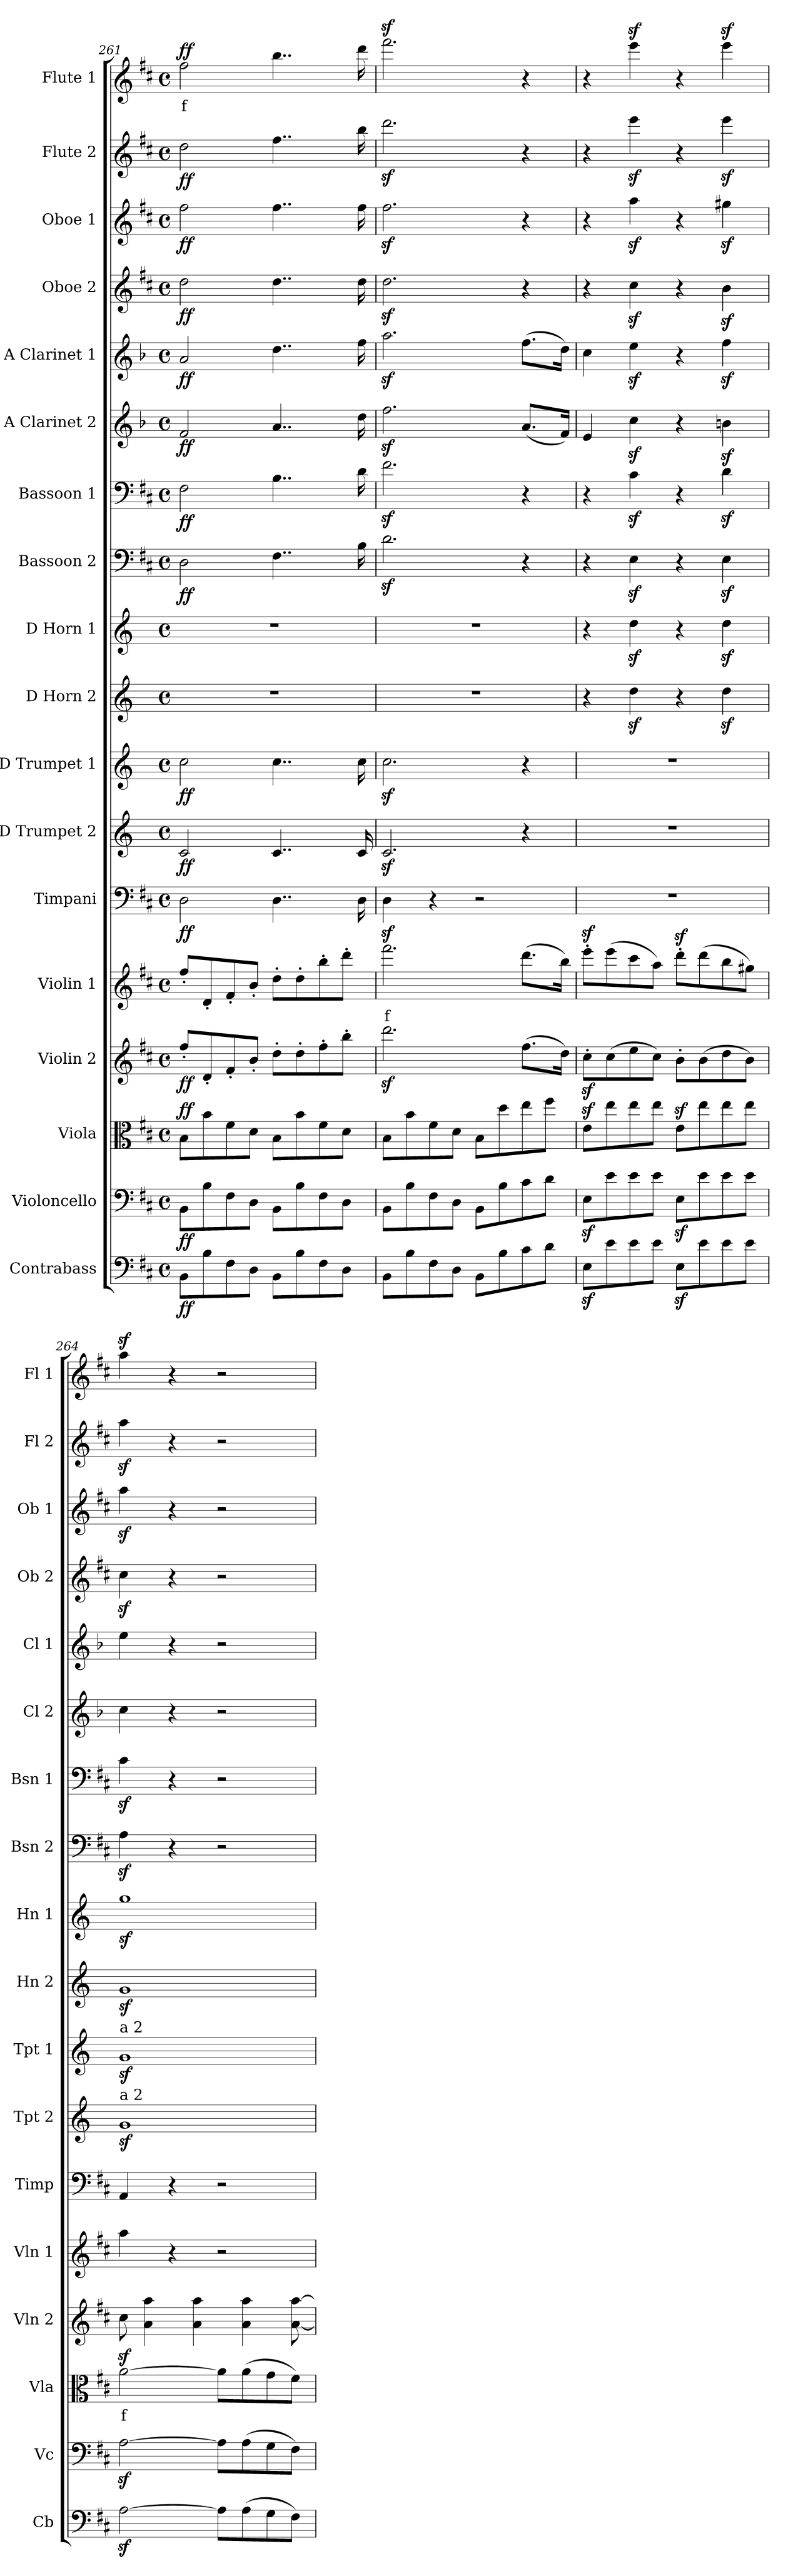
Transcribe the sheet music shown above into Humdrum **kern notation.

**kern	**dynam	**kern	**dynam	**kern	**text	**dynam	**kern	**dynam	**kern	**text	**kern	**dynam	**kern	**dynam	**kern	**dynam	**kern	**kern	**kern	**dynam	**kern	**dynam	**kern	**dynam	**kern	**dynam	**kern	**dynam	**kern	**dynam	**kern	**dynam	**kern	**text	**dynam
*part18	*part18	*part17	*part17	*part16	*part16	*part16	*part15	*part15	*part14	*part14	*part13	*part13	*part12	*part12	*part11	*part11	*part10	*part9	*part8	*part8	*part7	*part7	*part6	*part6	*part5	*part5	*part4	*part4	*part3	*part3	*part2	*part2	*part1	*part1	*part1
*staff18	*staff18	*staff17	*staff17	*staff16	*staff16	*staff16	*staff15	*staff15	*staff14	*staff14	*staff13	*staff13	*staff12	*staff12	*staff11	*staff11	*staff10	*staff9	*staff8	*staff8	*staff7	*staff7	*staff6	*staff6	*staff5	*staff5	*staff4	*staff4	*staff3	*staff3	*staff2	*staff2	*staff1	*staff1	*staff1
*I"Contrabass	*	*I"Violoncello	*	*I"Viola	*	*	*I"Violin 2	*	*I"Violin 1	*	*I"Timpani	*	*I"D Trumpet 2	*	*I"D Trumpet 1	*	*I"D Horn 2	*I"D Horn 1	*I"Bassoon 2	*	*I"Bassoon 1	*	*I"A Clarinet 2	*	*I"A Clarinet 1	*	*I"Oboe 2	*	*I"Oboe 1	*	*I"Flute 2	*	*I"Flute 1	*	*
*I'Cb	*	*I'Vc	*	*I'Vla	*	*	*I'Vln 2	*	*I'Vln 1	*	*I'Timp	*	*I'Tpt 2	*	*I'Tpt 1	*	*I'Hn 2	*I'Hn 1	*I'Bsn 2	*	*I'Bsn 1	*	*I'Cl 2	*	*I'Cl 1	*	*I'Ob 2	*	*I'Ob 1	*	*I'Fl 2	*	*I'Fl 1	*	*
*clefF4	*	*clefF4	*	*clefC3	*	*	*clefG2	*	*clefG2	*	*clefF4	*	*clefG2	*	*clefG2	*	*clefG2	*clefG2	*clefF4	*	*clefF4	*	*clefG2	*	*clefG2	*	*clefG2	*	*clefG2	*	*clefG2	*	*clefG2	*	*
*ITrd7c12	*	*	*	*	*	*	*	*	*	*	*	*	*ITrd-1c-2	*	*ITrd-1c-2	*	*ITrd6c10	*ITrd6c10	*	*	*	*	*ITrd2c3	*	*ITrd2c3	*	*	*	*	*	*	*	*	*	*
*k[f#c#]	*	*k[f#c#]	*	*k[f#c#]	*	*	*k[f#c#]	*	*k[f#c#]	*	*k[f#c#]	*	*k[f#c#]	*	*k[f#c#]	*	*k[f#c#]	*k[f#c#]	*k[f#c#]	*	*k[f#c#]	*	*k[f#c#]	*	*k[f#c#]	*	*k[f#c#]	*	*k[f#c#]	*	*k[f#c#]	*	*k[f#c#]	*	*
*M4/4	*	*M4/4	*	*M4/4	*	*	*M4/4	*	*M4/4	*	*M4/4	*	*M4/4	*	*M4/4	*	*M4/4	*M4/4	*M4/4	*	*M4/4	*	*M4/4	*	*M4/4	*	*M4/4	*	*M4/4	*	*M4/4	*	*M4/4	*	*
*met(c)	*	*met(c)	*	*met(c)	*	*	*met(c)	*	*met(c)	*	*met(c)	*	*met(c)	*	*met(c)	*	*met(c)	*met(c)	*met(c)	*	*met(c)	*	*met(c)	*	*met(c)	*	*met(c)	*	*met(c)	*	*met(c)	*	*met(c)	*	*
=261	=261	=261	=261	=261	=261	=261	=261	=261	=261	=261	=261	=261	=261	=261	=261	=261	=261	=261	=261	=261	=261	=261	=261	=261	=261	=261	=261	=261	=261	=261	=261	=261	=261	=261	=261
!	!LO:DY:b	!	!LO:DY:b	!	!	!LO:DY:b	!	!LO:DY:b	!	!	!	!LO:DY:b	!	!LO:DY:b	!	!LO:DY:b	!	!	!	!LO:DY:b	!	!LO:DY:b	!	!LO:DY:b	!	!LO:DY:b	!	!LO:DY:b	!	!LO:DY:b	!	!LO:DY:b	!	!LO:LY:b:color=#FF0000	!LO:DY:b
8BBB\L	ff	8BB\L	ff	8B\L	.	ff	8ff#'/L	ff	8ff#'/L	.	2D\	ff	2d/	ff	2dd\	ff	1r	1r	2D\	ff	2F#\	ff	2d/	ff	2f#/	ff	2dd\	ff	2ff#\	ff	2dd\	ff	2ff#\	f	ff
8BB\	.	8B\	.	8b\	.	.	8d'/	.	8d'/	.	.	.	.	.	.	.	.	.	.	.	.	.	.	.	.	.	.	.	.	.	.	.	.	.	.
8FF#\	.	8F#\	.	8f#\	.	.	8f#'/	.	8f#'/	.	.	.	.	.	.	.	.	.	.	.	.	.	.	.	.	.	.	.	.	.	.	.	.	.	.
8DD\J	.	8D\J	.	8d\J	.	.	8b'/J	.	8b'/J	.	.	.	.	.	.	.	.	.	.	.	.	.	.	.	.	.	.	.	.	.	.	.	.	.	.
8BBB\L	.	8BB\L	.	8B\L	.	.	8dd'\L	.	8dd'\L	.	4..D\	.	4..d/	.	4..dd\	.	.	.	4..F#\	.	4..B\	.	4..f#/	.	4..b\	.	4..dd\	.	4..ff#\	.	4..ff#\	.	4..bb\	.	.
8BB\	.	8B\	.	8b\	.	.	8dd'\	.	8dd'\	.	.	.	.	.	.	.	.	.	.	.	.	.	.	.	.	.	.	.	.	.	.	.	.	.	.
8FF#\	.	8F#\	.	8f#\	.	.	8ff#'\	.	8bb'\	.	.	.	.	.	.	.	.	.	.	.	.	.	.	.	.	.	.	.	.	.	.	.	.	.	.
8DD\J	.	8D\J	.	8d\J	.	.	8bb'\J	.	8ddd'\J	.	.	.	.	.	.	.	.	.	.	.	.	.	.	.	.	.	.	.	.	.	.	.	.	.	.
.	.	.	.	.	.	.	.	.	.	.	16D\	.	16d/	.	16dd\	.	.	.	16B\	.	16d\	.	16b\	.	16dd\	.	16dd\	.	16ff#\	.	16bb\	.	16ddd\	.	.
=262	=262	=262	=262	=262	=262	=262	=262	=262	=262	=262	=262	=262	=262	=262	=262	=262	=262	=262	=262	=262	=262	=262	=262	=262	=262	=262	=262	=262	=262	=262	=262	=262	=262	=262	=262
!	!	!	!	!	!	!	!	!	!	!LO:LY:b:color=#FF0000	!	!	!	!	!	!	!	!	!	!	!	!	!	!	!	!	!	!	!	!	!	!	!	!	!
8BBB\L	.	8BB\L	.	8B\L	.	.	2.dddz<\	.	2.fff#z<\	f	4D\	.	2.dz</	.	2.ddz<\	.	1r	1r	2.dz<\	.	2.f#z<\	.	2.ddz<\	.	2.ff#z<\	.	2.ddz<\	.	2.ff#z<\	.	2.dddz<\	.	2.fff#z<\	.	.
8BB\	.	8B\	.	8b\	.	.	.	.	.	.	.	.	.	.	.	.	.	.	.	.	.	.	.	.	.	.	.	.	.	.	.	.	.	.	.
8FF#\	.	8F#\	.	8f#\	.	.	.	.	.	.	4r	.	.	.	.	.	.	.	.	.	.	.	.	.	.	.	.	.	.	.	.	.	.	.	.
8DD\J	.	8D\J	.	8d\J	.	.	.	.	.	.	.	.	.	.	.	.	.	.	.	.	.	.	.	.	.	.	.	.	.	.	.	.	.	.	.
8BBB\L	.	8BB\L	.	8B\L	.	.	.	.	.	.	2r	.	.	.	.	.	.	.	.	.	.	.	.	.	.	.	.	.	.	.	.	.	.	.	.
8BB\	.	8B\	.	8dd\	.	.	.	.	.	.	.	.	.	.	.	.	.	.	.	.	.	.	.	.	.	.	.	.	.	.	.	.	.	.	.
8C#\	.	8c#\	.	8ee\	.	.	(8.ff#\L	.	(8.ddd\L	.	.	.	4r	.	4r	.	.	.	4r	.	4r	.	(8.f#/L	.	(8.dd\L	.	4r	.	4r	.	4r	.	4r	.	.
8D\J	.	8d\J	.	8ff#\J	.	.	.	.	.	.	.	.	.	.	.	.	.	.	.	.	.	.	.	.	.	.	.	.	.	.	.	.	.	.	.
.	.	.	.	.	.	.	16dd\Jk)	.	16bb\Jk)	.	.	.	.	.	.	.	.	.	.	.	.	.	16d/Jk)	.	16b\Jk)	.	.	.	.	.	.	.	.	.	.
!!LO:PB:g=z
=263	=263	=263	=263	=263	=263	=263	=263	=263	=263	=263	=263	=263	=263	=263	=263	=263	=263	=263	=263	=263	=263	=263	=263	=263	=263	=263	=263	=263	=263	=263	=263	=263	=263	=263	=263
8EEz<\L	.	8Ez<\L	.	8ez<\L	.	.	8cc#z<'\L	.	8eeez<'\L	.	1r	.	1r	.	1r	.	4r	4r	4r	.	4r	.	4c#/	.	4a\	.	4r	.	4r	.	4r	.	4r	.	.
8E\	.	8e\	.	8ee\	.	.	(8cc#\	.	(8eee\	.	.	.	.	.	.	.	.	.	.	.	.	.	.	.	.	.	.	.	.	.	.	.	.	.	.
8E\	.	8e\	.	8ee\	.	.	8ee\	.	8ccc#\	.	.	.	.	.	.	.	4ez<\	4ez<\	4Ez<\	.	4c#z<\	.	4az<\	.	4cc#z<\	.	4cc#z<\	.	4aaz<\	.	4eeez<\	.	4eeez<\	.	.
8E\J	.	8e\J	.	8ee\J	.	.	8cc#\J)	.	8aa\J)	.	.	.	.	.	.	.	.	.	.	.	.	.	.	.	.	.	.	.	.	.	.	.	.	.	.
8EEz<\L	.	8Ez<\L	.	8ez<\L	.	.	8b'\L	.	8dddz<'\L	.	.	.	.	.	.	.	4r	4r	4r	.	4r	.	4r	.	4r	.	4r	.	4r	.	4r	.	4r	.	.
8E\	.	8e\	.	8ee\	.	.	(8b\	.	(8ddd\	.	.	.	.	.	.	.	.	.	.	.	.	.	.	.	.	.	.	.	.	.	.	.	.	.	.
8E\	.	8e\	.	8ee\	.	.	8dd\	.	8bb\	.	.	.	.	.	.	.	4ez<\	4ez<\	4Ez<\	.	4dz<\	.	4g#Xz<\	.	4ddz<\	.	4bz<\	.	4gg#Xz<\	.	4eeez<\	.	4eeez<\	.	.
8E\J	.	8e\J	.	8ee\J	.	.	8b\J)	.	8gg#X\J)	.	.	.	.	.	.	.	.	.	.	.	.	.	.	.	.	.	.	.	.	.	.	.	.	.	.
=264	=264	=264	=264	=264	=264	=264	=264	=264	=264	=264	=264	=264	=264	=264	=264	=264	=264	=264	=264	=264	=264	=264	=264	=264	=264	=264	=264	=264	=264	=264	=264	=264	=264	=264	=264
!	!	!	!	!	!	!	!	!	!	!	!	!	!	!	!LO:TX:a:t=a 2	!	!	!	!	!	!	!	!	!	!	!	!	!	!	!	!	!	!	!	!
!	!	!	!	!	!	!	!	!	!	!	!	!	!LO:TX:a:t=a 2	!	!	!	!	!	!	!	!	!	!	!	!	!	!	!	!	!	!	!	!	!	!
!	!	!	!	!	!LO:LY:b:color=#FF0000	!	!	!	!	!	!	!	!	!	!	!	!	!	!	!	!	!	!	!	!	!	!	!	!	!	!	!	!	!	!
[2AAz<\	.	[2Az<\	.	[2az<\	f	.	8cc#\	.	4aa\	.	4AA/	.	1az<	.	1az<	.	1Az<	1az<	4Az<\	.	4c#z<\	.	4a\	.	4cc#\	.	4cc#z<\	.	4aaz<\	.	4aaz<\	.	4aaz<\	.	.
.	.	.	.	.	.	.	4a\ 4aa\	.	.	.	.	.	.	.	.	.	.	.	.	.	.	.	.	.	.	.	.	.	.	.	.	.	.	.	.
.	.	.	.	.	.	.	.	.	4r	.	4r	.	.	.	.	.	.	.	4r	.	4r	.	4r	.	4r	.	4r	.	4r	.	4r	.	4r	.	.
.	.	.	.	.	.	.	4a\ 4aa\	.	.	.	.	.	.	.	.	.	.	.	.	.	.	.	.	.	.	.	.	.	.	.	.	.	.	.	.
8AA\L]	.	8A\L]	.	8a\L]	.	.	.	.	2r	.	2r	.	.	.	.	.	.	.	2r	.	2r	.	2r	.	2r	.	2r	.	2r	.	2r	.	2r	.	.
(8AA\	.	(8A\	.	(8a\	.	.	4a\ 4aa\	.	.	.	.	.	.	.	.	.	.	.	.	.	.	.	.	.	.	.	.	.	.	.	.	.	.	.	.
8GG\	.	8G\	.	8g\	.	.	.	.	.	.	.	.	.	.	.	.	.	.	.	.	.	.	.	.	.	.	.	.	.	.	.	.	.	.	.
8FF#\J)	.	8F#\J)	.	8f#\J)	.	.	[8a\ [8aa\	.	.	.	.	.	.	.	.	.	.	.	.	.	.	.	.	.	.	.	.	.	.	.	.	.	.	.	.
=	=	=	=	=	=	=	=	=	=	=	=	=	=	=	=	=	=	=	=	=	=	=	=	=	=	=	=	=	=	=	=	=	=	=	=
*-	*-	*-	*-	*-	*-	*-	*-	*-	*-	*-	*-	*-	*-	*-	*-	*-	*-	*-	*-	*-	*-	*-	*-	*-	*-	*-	*-	*-	*-	*-	*-	*-	*-	*-	*-
